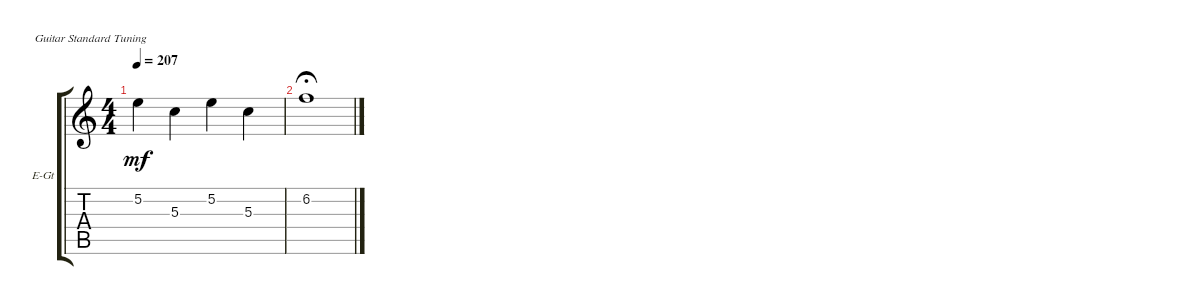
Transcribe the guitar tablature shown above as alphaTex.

\defaultSystemsLayout 4
\bracketExtendMode groupsimilarinstruments
\firstSystemTrackNameOrientation horizontal
\otherSystemsTrackNameOrientation horizontal
\track ("Guitar 1" "E-Gt") {instrument electricguitarclean}
\staff {score tabs}
\tuning (E4 B3 G3 D3 A2 E2)
\ts (4 4)
\tempo 207
\clef g2
\ks c
5.2.4{dy mf} 5.3.4 5.2.4 5.3.4 |
6.2.1{fermata (medium 1)}
